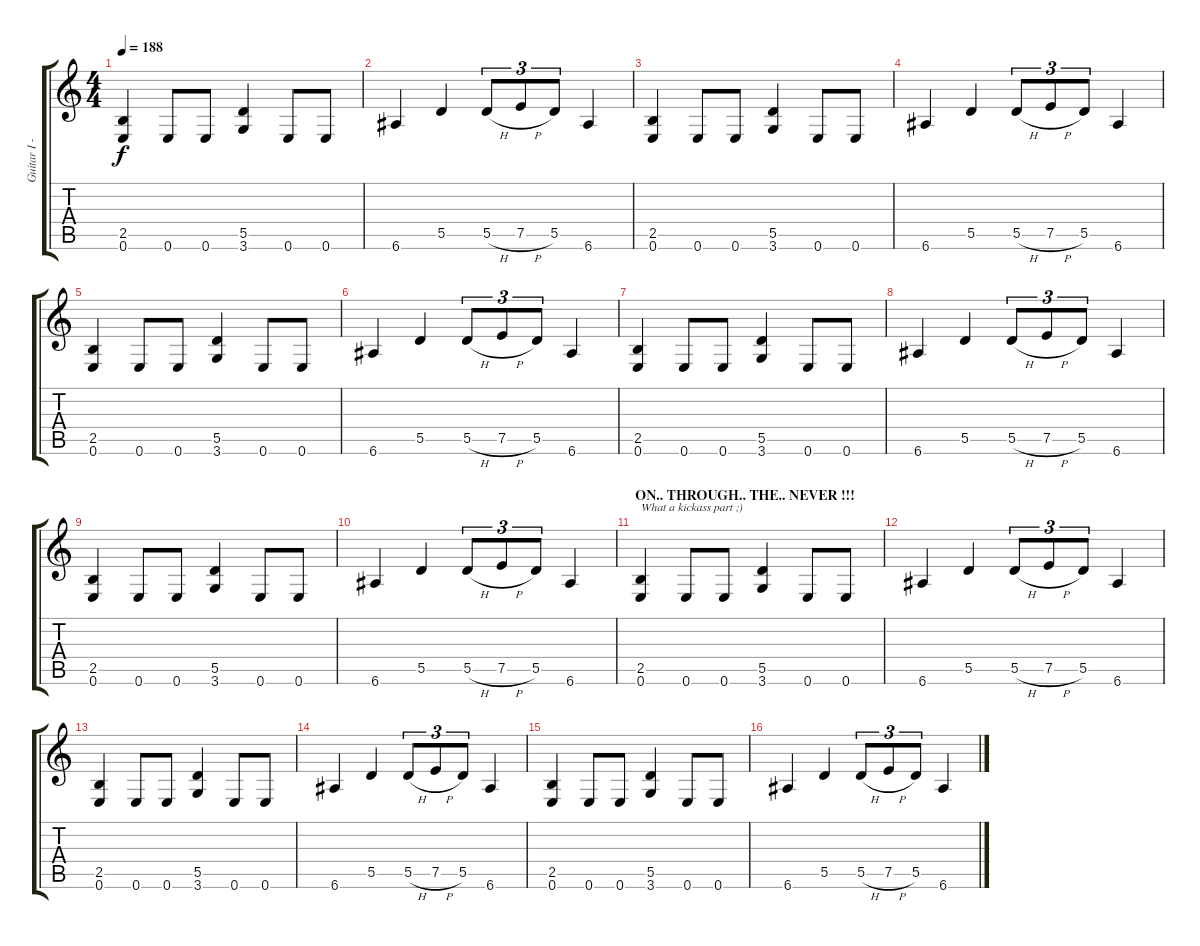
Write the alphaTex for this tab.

\track ("Guitar I - Rythm Guitar" "Guitar I -") {instrument distortionguitar}
\staff {score tabs}
\tuning (E4 B3 G3 D3 A2 E2) {hide}
\ts (4 4)
\tempo 188
\clef g2
\ks c
(2.5 0.6).4{dy f} 0.6.8 0.6.8 (5.5 3.6).4 0.6.8 0.6.8 |
6.6.4 5.5.4 5.5{h}.8{tu (3 2)} 7.5{h}.8{tu (3 2)} 5.5.8{tu (3 2)} 6.6.4 |
(2.5 0.6).4 0.6.8 0.6.8 (5.5 3.6).4 0.6.8 0.6.8 |
6.6.4 5.5.4 5.5{h}.8{tu (3 2)} 7.5{h}.8{tu (3 2)} 5.5.8{tu (3 2)} 6.6.4 |
(2.5 0.6).4 0.6.8 0.6.8 (5.5 3.6).4 0.6.8 0.6.8 |
6.6.4 5.5.4 5.5{h}.8{tu (3 2)} 7.5{h}.8{tu (3 2)} 5.5.8{tu (3 2)} 6.6.4 |
(2.5 0.6).4 0.6.8 0.6.8 (5.5 3.6).4 0.6.8 0.6.8 |
6.6.4 5.5.4 5.5{h}.8{tu (3 2)} 7.5{h}.8{tu (3 2)} 5.5.8{tu (3 2)} 6.6.4 |
(2.5 0.6).4 0.6.8 0.6.8 (5.5 3.6).4 0.6.8 0.6.8 |
6.6.4 5.5.4 5.5{h}.8{tu (3 2)} 7.5{h}.8{tu (3 2)} 5.5.8{tu (3 2)} 6.6.4 |
\section ("" "ON.. THROUGH.. THE.. NEVER !!!")
(2.5 0.6).4{txt "What a kickass part ;)"} 0.6.8 0.6.8 (5.5 3.6).4 0.6.8 0.6.8 |
6.6.4 5.5.4 5.5{h}.8{tu (3 2)} 7.5{h}.8{tu (3 2)} 5.5.8{tu (3 2)} 6.6.4 |
(2.5 0.6).4 0.6.8 0.6.8 (5.5 3.6).4 0.6.8 0.6.8 |
6.6.4 5.5.4 5.5{h}.8{tu (3 2)} 7.5{h}.8{tu (3 2)} 5.5.8{tu (3 2)} 6.6.4 |
(2.5 0.6).4 0.6.8 0.6.8 (5.5 3.6).4 0.6.8 0.6.8 |
6.6.4 5.5.4 5.5{h}.8{tu (3 2)} 7.5{h}.8{tu (3 2)} 5.5.8{tu (3 2)} 6.6.4
